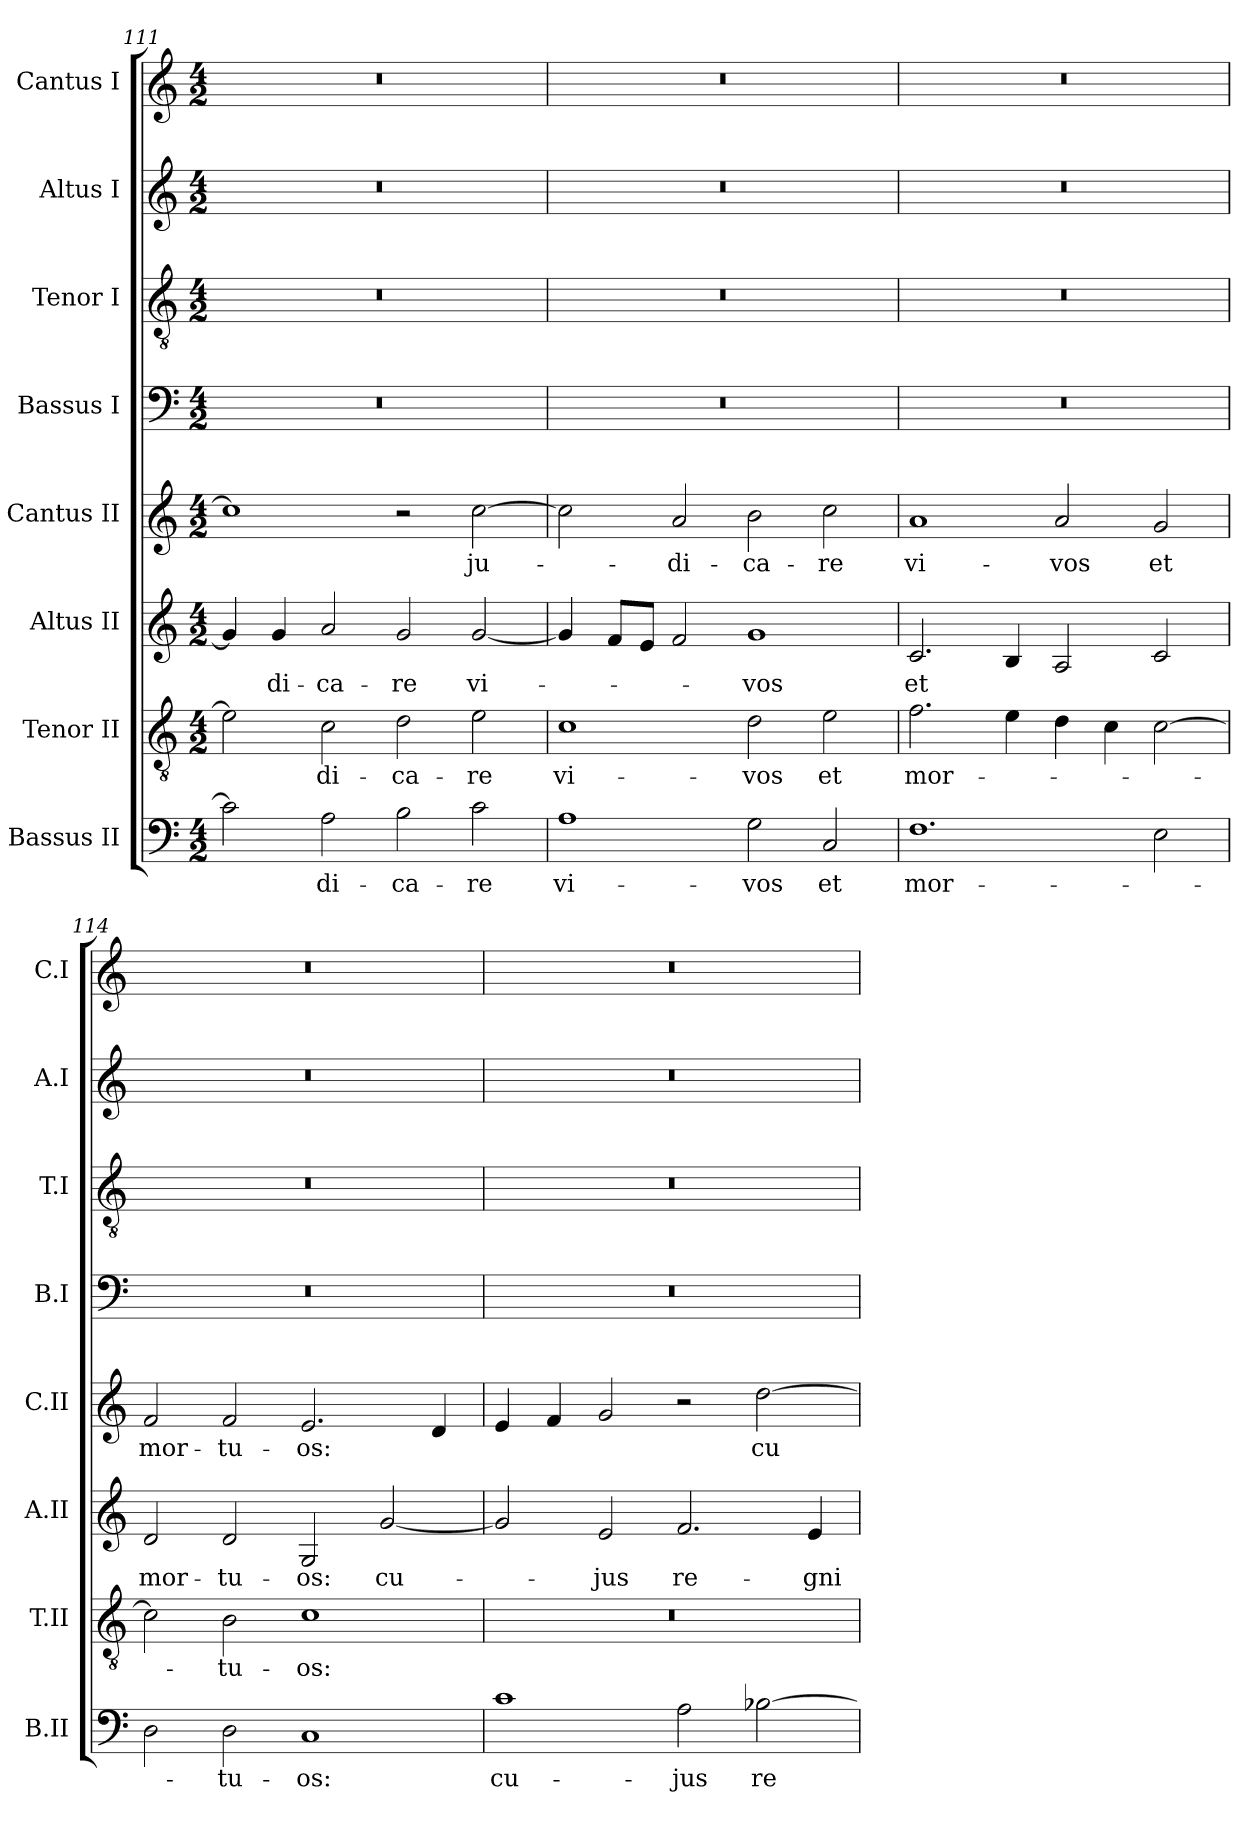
**kern	**text	**kern	**text	**kern	**text	**kern	**text	**kern	**kern	**kern	**kern
*part8	*part8	*part7	*part7	*part6	*part6	*part5	*part5	*part4	*part3	*part2	*part1
*staff8	*staff8	*staff7	*staff7	*staff6	*staff6	*staff5	*staff5	*staff4	*staff3	*staff2	*staff1
*I"Bassus II	*	*I"Tenor II	*	*I"Altus II	*	*I"Cantus II	*	*I"Bassus I	*I"Tenor I	*I"Altus I	*I"Cantus I
*I'B.II	*	*I'T.II	*	*I'A.II	*	*I'C.II	*	*I'B.I	*I'T.I	*I'A.I	*I'C.I
*clefF4	*	*clefGv2	*	*clefG2	*	*clefG2	*	*clefF4	*clefGv2	*clefG2	*clefG2
*	*	*ITrd7c12	*	*	*	*	*	*	*ITrd7c12	*	*
*k[]	*	*k[]	*	*k[]	*	*k[]	*	*k[]	*k[]	*k[]	*k[]
*C:	*	*C:	*	*C:	*	*C:	*	*C:	*C:	*C:	*C:
*M4/2	*	*M4/2	*	*M4/2	*	*M4/2	*	*M4/2	*M4/2	*M4/2	*M4/2
=111	=111	=111	=111	=111	=111	=111	=111	=111	=111	=111	=111
2c\]	.	2E\]	.	4g/]	.	1cc\]	.	0r	0r	0r	0r
.	.	.	.	4g/	-di-	.	.	.	.	.	.
2A\	-di-	2C\	-di-	2a/	-ca-	.	.	.	.	.	.
2B\	-ca-	2D\	-ca-	2g/	-re	2r	.	.	.	.	.
2c\	-re	2E\	-re	[2g/	vi-	[2cc\	ju-	.	.	.	.
=112	=112	=112	=112	=112	=112	=112	=112	=112	=112	=112	=112
1A\	vi-	1C\	vi-	4g/]	.	2cc\]	.	0r	0r	0r	0r
.	.	.	.	8f/L	.	.	.	.	.	.	.
.	.	.	.	8e/J	.	.	.	.	.	.	.
.	.	.	.	2f/	.	2a/	-di-	.	.	.	.
2G\	-vos	2D\	-vos	1g/	-vos	2b\	-ca-	.	.	.	.
2C/	et	2E\	et	.	.	2cc\	-re	.	.	.	.
=113	=113	=113	=113	=113	=113	=113	=113	=113	=113	=113	=113
1.F\	mor-	2.F\	mor-	2.c/	et	1a/	vi-	0r	0r	0r	0r
.	.	4E\	.	4B/	.	.	.	.	.	.	.
.	.	4D\	.	2A/	.	2a/	-vos	.	.	.	.
.	.	4C\	.	.	.	.	.	.	.	.	.
2E\	.	[2C\	.	2c/	.	2g/	et	.	.	.	.
=114	=114	=114	=114	=114	=114	=114	=114	=114	=114	=114	=114
2D\	.	2C\]	.	2d/	mor-	2f/	mor-	0r	0r	0r	0r
2D\	-tu-	2BB\	-tu-	2d/	-tu-	2f/	-tu-	.	.	.	.
1C/	-os:	1C\	-os:	2G/	-os:	2.e/	-os:	.	.	.	.
.	.	.	.	[2g/	cu-	.	.	.	.	.	.
.	.	.	.	.	.	4d/	.	.	.	.	.
=115	=115	=115	=115	=115	=115	=115	=115	=115	=115	=115	=115
1c\	cu-	0r	.	2g/]	.	4e/	.	0r	0r	0r	0r
.	.	.	.	.	.	4f/	.	.	.	.	.
.	.	.	.	2e/	-jus	2g/	.	.	.	.	.
2A\	-jus	.	.	2.f/	re-	2r	.	.	.	.	.
[2B-X\	re-	.	.	.	.	[2dd\	cu-	.	.	.	.
.	.	.	.	4e/	-gni	.	.	.	.	.	.
=	=	=	=	=	=	=	=	=	=	=	=
*-	*-	*-	*-	*-	*-	*-	*-	*-	*-	*-	*-
